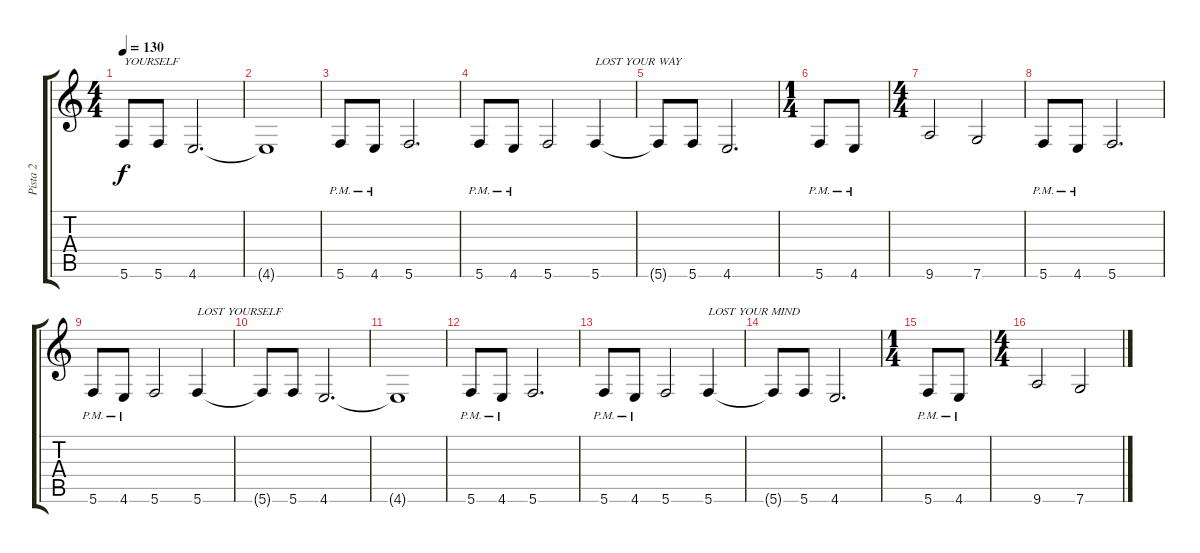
\track ("Pista 2" "Pista 2") {instrument electricbasspick}
\staff {score tabs}
\tuning (D4 A3 F3 C3 G2 C2) {hide}
\ts (4 4)
\tempo 130
\clef g2
\ks c
5.6{t}.8{txt "YOURSELF" dy f} 5.6.8 4.6.2{d} |
4.6{t}.1 |
5.6{pm}.8 4.6{pm}.8 5.6.2{d} |
5.6{pm}.8 4.6{pm}.8 5.6.2 5.6.4{txt "LOST YOUR WAY"} |
5.6{t}.8 5.6.8 4.6.2{d} |
\ts (1 4)
5.6{pm}.8 4.6{pm}.8 |
\ts (4 4)
9.6.2 7.6.2 |
5.6{pm}.8 4.6{pm}.8 5.6.2{d} |
5.6{pm}.8 4.6{pm}.8 5.6.2 5.6.4{txt "LOST YOURSELF"} |
5.6{t}.8 5.6.8 4.6.2{d} |
4.6{t}.1 |
5.6{pm}.8 4.6{pm}.8 5.6.2{d} |
5.6{pm}.8 4.6{pm}.8 5.6.2 5.6.4{txt "LOST YOUR MIND"} |
5.6{t}.8 5.6.8 4.6.2{d} |
\ts (1 4)
5.6{pm}.8 4.6{pm}.8 |
\ts (4 4)
9.6.2 7.6.2
